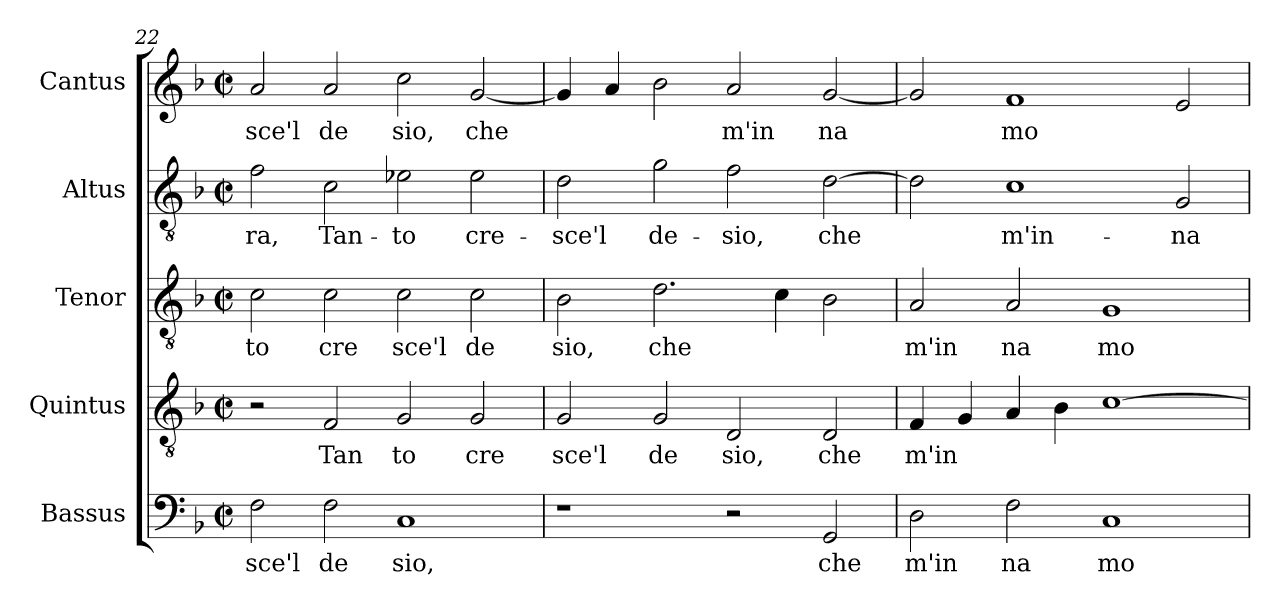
**kern	**text	**kern	**text	**kern	**text	**kern	**text	**kern	**text
*part5	*part5	*part4	*part4	*part3	*part3	*part2	*part2	*part1	*part1
*staff5	*staff5	*staff4	*staff4	*staff3	*staff3	*staff2	*staff2	*staff1	*staff1
*I"Bassus	*	*I"Quintus	*	*I"Tenor	*	*I"Altus	*	*I"Cantus	*
*I'Bassus	*	*I'Quintus	*	*I'Tenor	*	*I'Altus	*	*I'Cantus	*
*clefF4	*	*clefGv2	*	*clefGv2	*	*clefGv2	*	*clefG2	*
*k[b-]	*	*k[b-]	*	*k[b-]	*	*k[b-]	*	*k[b-]	*
*F:	*	*F:	*	*F:	*	*F:	*	*F:	*
*M2/2	*	*M2/2	*	*M2/2	*	*M2/2	*	*M2/2	*
*met(c|)	*	*met(c|)	*	*met(c|)	*	*met(c|)	*	*met(c|)	*
=22	=22	=22	=22	=22	=22	=22	=22	=22	=22
!	!LO:LY:b:cj	!	!	!	!LO:LY:b:cj	!	!LO:LY:b:cj	!	!LO:LY:b:cj
2F\	sce'l	2r	.	2c\	to	2f\	ra,	2a/	sce'l
!	!LO:LY:b:cj	!	!LO:LY:b:cj	!	!LO:LY:b:cj	!	!LO:LY:b:cj	!	!LO:LY:b:cj
2F\	de	2F/	Tan	2c\	cre	2c\	Tan-	2a/	de
!	!LO:LY:b:cj	!	!LO:LY:b:cj	!	!LO:LY:b:cj	!	!LO:LY:b:cj	!	!LO:LY:b:cj
1C	sio,	2G/	to	2c\	sce'l	2e-X\	-to	2cc\	sio,
!	!	!	!LO:LY:b:cj	!	!LO:LY:b:cj	!	!LO:LY:b:cj	!	!LO:LY:b:cj
.	.	2G/	cre	2c\	de	2e-\	cre-	[<2g/	che
=23	=23	=23	=23	=23	=23	=23	=23	=23	=23
!	!	!	!LO:LY:b:cj	!	!LO:LY:b:cj	!	!LO:LY:b:cj	!	!LO:LY:b:cj
1r	.	2G/	sce'l	2B-\	sio,	2d\	-sce'l	4g/]	.
!	!	!	!	!	!	!	!	!	!LO:LY:b:cj
.	.	.	.	.	.	.	.	4a/	.
!	!	!	!LO:LY:b:cj	!	!LO:LY:b:cj	!	!LO:LY:b:cj	!	!LO:LY:b:cj
.	.	2G/	de	2.d\	che	2g\	de-	2b-\	.
!	!	!	!LO:LY:b:cj	!	!	!	!LO:LY:b:cj	!	!LO:LY:b:cj
2r	.	2D/	sio,	.	.	2f\	-sio,	2a/	m'in
!	!	!	!	!	!LO:LY:b:cj	!	!	!	!
.	.	.	.	4c\	.	.	.	.	.
!	!LO:LY:b:cj	!	!LO:LY:b:cj	!	!LO:LY:b:cj	!	!LO:LY:b:cj	!	!LO:LY:b:cj
2GG/	che	2D/	che	2B-\	.	[>2d\	che	[<2g/	na
=24	=24	=24	=24	=24	=24	=24	=24	=24	=24
!	!LO:LY:b:cj	!	!LO:LY:b:cj	!	!LO:LY:b:cj	!	!LO:LY:b:cj	!	!LO:LY:b:cj
2D\	m'in	4F/	m'in	2A/	m'in	2d\]	.	2g/]	.
!	!	!	!LO:LY:b:cj	!	!	!	!	!	!
.	.	4G/	.	.	.	.	.	.	.
!	!LO:LY:b:cj	!	!LO:LY:b:cj	!	!LO:LY:b:cj	!	!LO:LY:b:cj	!	!LO:LY:b:cj
2F\	na	4A/	.	2A/	na	1c	m'in-	1f	mo-
!	!	!	!LO:LY:b:cj	!	!	!	!	!	!
.	.	4B-\	.	.	.	.	.	.	.
!	!LO:LY:b:cj	!	!LO:LY:b:cj	!	!LO:LY:b:cj	!	!	!	!
1C	mo	[>1c	.	1G	mo	.	.	.	.
!	!	!	!	!	!	!	!LO:LY:b:cj	!	!LO:LY:b:cj
.	.	.	.	.	.	2G/	-na-	2e/	--
=	=	=	=	=	=	=	=	=	=
*-	*-	*-	*-	*-	*-	*-	*-	*-	*-
